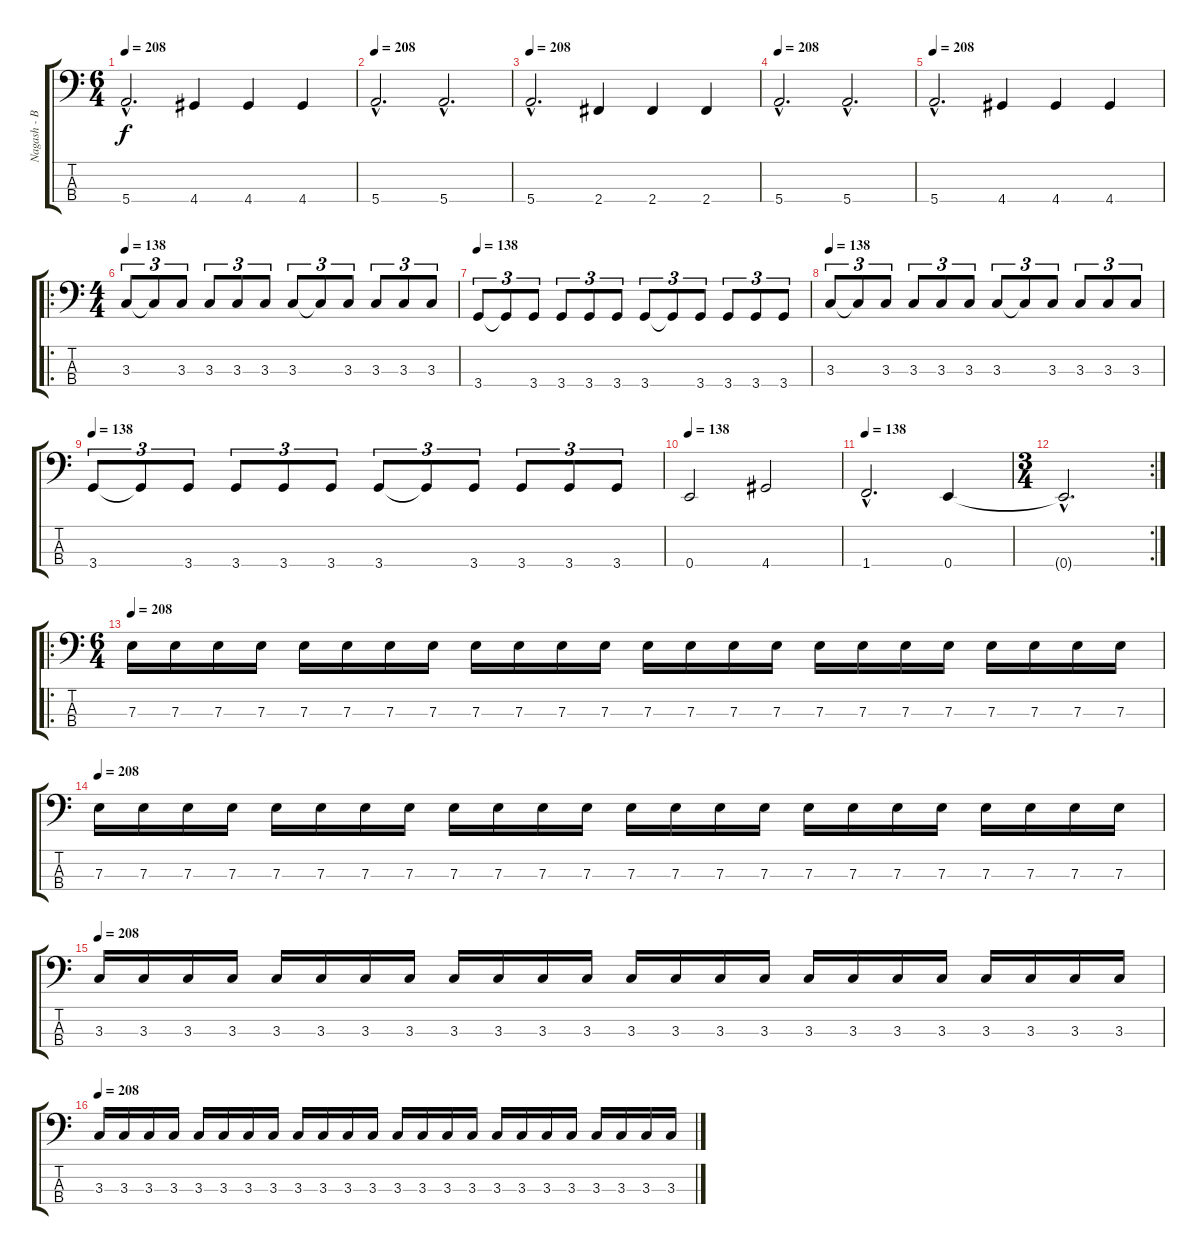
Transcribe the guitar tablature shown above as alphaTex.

\track ("Nagash - Bass/Tempo {208" "Nagash - B") {instrument electricbassfinger}
\staff {score tabs}
\tuning (G2 D2 A1 E1) {hide}
\ts (6 4)
\tempo 208
\clef f4
\ks c
5.4{hac}.2{d dy f} 4.4.4 4.4.4 4.4.4 |
\tempo 208
5.4{hac}.2{d} 5.4{hac}.2{d} |
\tempo 208
5.4{hac}.2{d} 2.4.4 2.4.4 2.4.4 |
\tempo 208
5.4{hac}.2{d} 5.4{hac}.2{d} |
\tempo 208
5.4{hac}.2{d} 4.4.4 4.4.4 4.4.4 |
\ro
\ts (4 4)
\tempo 138
3.3.8{tu (3 2)} 3.3{t}.8{tu (3 2)} 3.3.8{tu (3 2)} 3.3.8{tu (3 2)} 3.3.8{tu (3 2)} 3.3.8{tu (3 2)} 3.3.8{tu (3 2)} 3.3{t}.8{tu (3 2)} 3.3.8{tu (3 2)} 3.3.8{tu (3 2)} 3.3.8{tu (3 2)} 3.3.8{tu (3 2)} |
\tempo 138
3.4.8{tu (3 2)} 3.4{t}.8{tu (3 2)} 3.4.8{tu (3 2)} 3.4.8{tu (3 2)} 3.4.8{tu (3 2)} 3.4.8{tu (3 2)} 3.4.8{tu (3 2)} 3.4{t}.8{tu (3 2)} 3.4.8{tu (3 2)} 3.4.8{tu (3 2)} 3.4.8{tu (3 2)} 3.4.8{tu (3 2)} |
\tempo 138
3.3.8{tu (3 2)} 3.3{t}.8{tu (3 2)} 3.3.8{tu (3 2)} 3.3.8{tu (3 2)} 3.3.8{tu (3 2)} 3.3.8{tu (3 2)} 3.3.8{tu (3 2)} 3.3{t}.8{tu (3 2)} 3.3.8{tu (3 2)} 3.3.8{tu (3 2)} 3.3.8{tu (3 2)} 3.3.8{tu (3 2)} |
\tempo 138
3.4.8{tu (3 2)} 3.4{t}.8{tu (3 2)} 3.4.8{tu (3 2)} 3.4.8{tu (3 2)} 3.4.8{tu (3 2)} 3.4.8{tu (3 2)} 3.4.8{tu (3 2)} 3.4{t}.8{tu (3 2)} 3.4.8{tu (3 2)} 3.4.8{tu (3 2)} 3.4.8{tu (3 2)} 3.4.8{tu (3 2)} |
\tempo 138
0.4.2 4.4.2 |
\tempo 138
1.4{hac}.2{d} 0.4.4 |
\rc 2
\ts (3 4)
0.4{hac t}.2{d} |
\ro
\ts (6 4)
\tempo 208
7.3.16 7.3.16 7.3.16 7.3.16 7.3.16 7.3.16 7.3.16 7.3.16 7.3.16 7.3.16 7.3.16 7.3.16 7.3.16 7.3.16 7.3.16 7.3.16 7.3.16 7.3.16 7.3.16 7.3.16 7.3.16 7.3.16 7.3.16 7.3.16 |
\tempo 208
7.3.16 7.3.16 7.3.16 7.3.16 7.3.16 7.3.16 7.3.16 7.3.16 7.3.16 7.3.16 7.3.16 7.3.16 7.3.16 7.3.16 7.3.16 7.3.16 7.3.16 7.3.16 7.3.16 7.3.16 7.3.16 7.3.16 7.3.16 7.3.16 |
\tempo 208
3.3.16 3.3.16 3.3.16 3.3.16 3.3.16 3.3.16 3.3.16 3.3.16 3.3.16 3.3.16 3.3.16 3.3.16 3.3.16 3.3.16 3.3.16 3.3.16 3.3.16 3.3.16 3.3.16 3.3.16 3.3.16 3.3.16 3.3.16 3.3.16 |
\tempo 208
3.3.16 3.3.16 3.3.16 3.3.16 3.3.16 3.3.16 3.3.16 3.3.16 3.3.16 3.3.16 3.3.16 3.3.16 3.3.16 3.3.16 3.3.16 3.3.16 3.3.16 3.3.16 3.3.16 3.3.16 3.3.16 3.3.16 3.3.16 3.3.16
